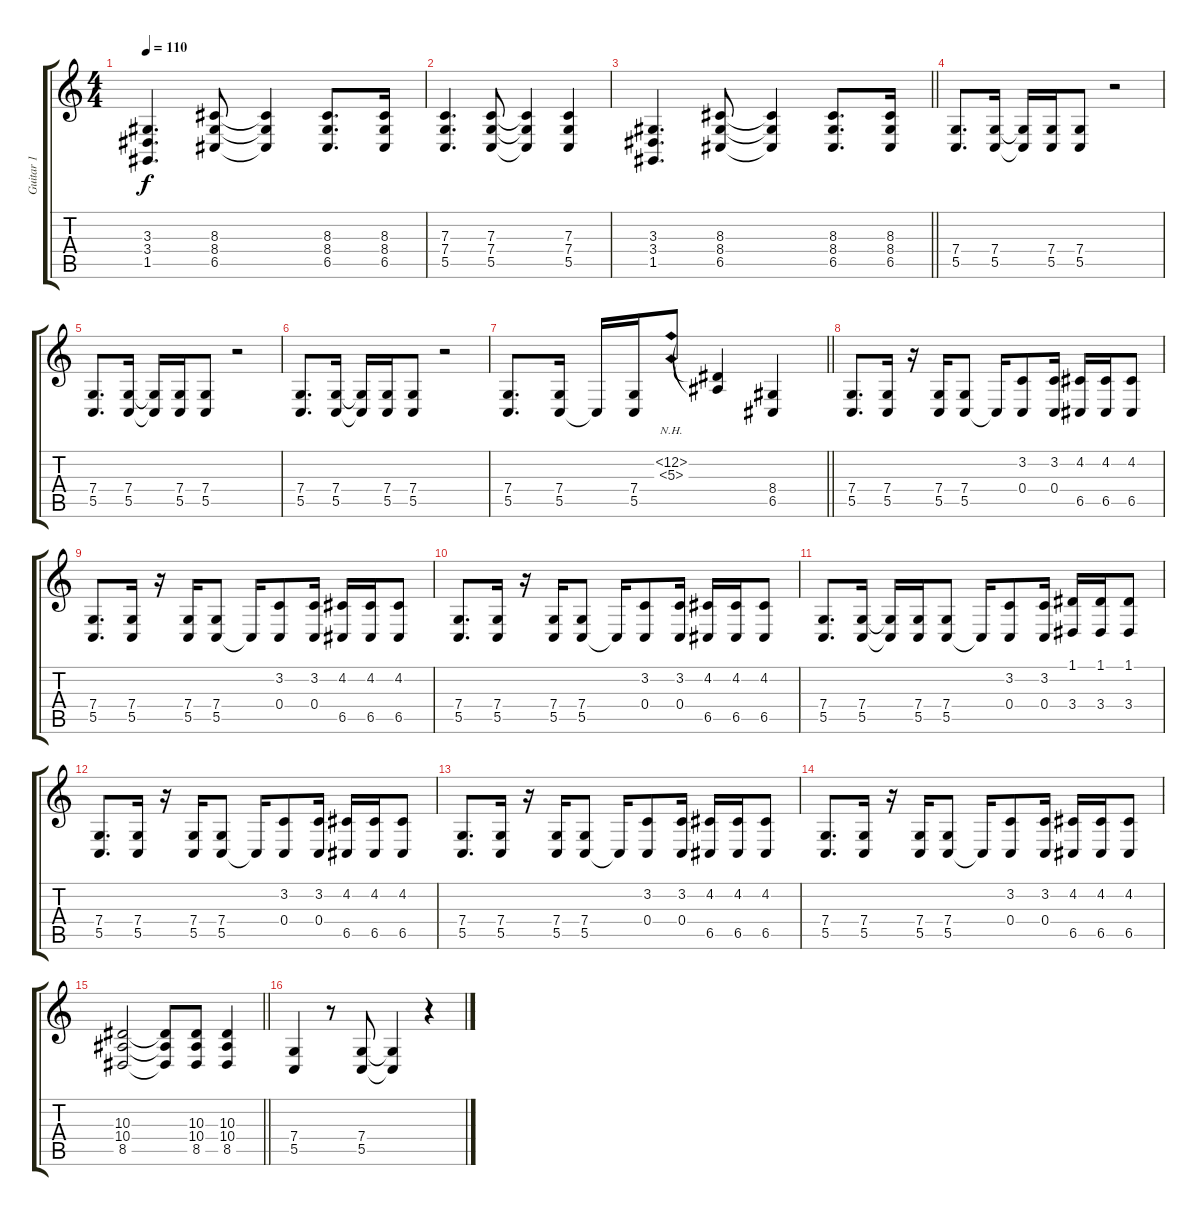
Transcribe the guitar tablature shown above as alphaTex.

\track ("Guitar 1" "Guitar 1") {instrument lead2sawtooth}
\staff {score tabs}
\tuning (D4 A3 F3 C3 G2 D2) {hide}
\ts (4 4)
\tempo 110
\clef g2
\ks c
(3.3 3.4 1.5).4{d dy f} (8.3 8.4 6.5).8 (8.3{t} 8.4{t} 6.5{t}).4 (8.3 8.4 6.5).8{d} (8.3 8.4 6.5).16 |
(7.3 7.4 5.5).4{d} (7.3 7.4 5.5).8 (7.3{t} 7.4{t} 5.5{t}).4 (7.3 7.4 5.5).4 |
\barLineRight lightlight
(3.3 3.4 1.5).4{d} (8.3 8.4 6.5).8 (8.3{t} 8.4{t} 6.5{t}).4 (8.3 8.4 6.5).8{d} (8.3 8.4 6.5).16 |
(7.4 5.5).8{d} (7.4 5.5).16 (7.4{t} 5.5{t}).16 (7.4 5.5).16 (7.4 5.5).8 r.2 |
(7.4 5.5).8{d} (7.4 5.5).16 (7.4{t} 5.5{t}).16 (7.4 5.5).16 (7.4 5.5).8 r.2 |
(7.4 5.5).8{d} (7.4 5.5).16 (7.4{t} 5.5{t}).16 (7.4 5.5).16 (7.4 5.5).8 r.2 |
\barLineRight lightlight
(7.4 5.5).8{d} (7.4 5.5).16 5.5{t}.16 (7.4 5.5).16 (6.2{nh} 5.3{nh}).8 (6.2{t} 5.3{t}).4 (8.4 6.5).4 |
(7.4 5.5).8{d} (7.4 5.5).16 r.16 (7.4 5.5).16 (7.4 5.5).8 5.5{t}.16 (3.2 0.4).8 (3.2 0.4).16 (4.2 6.5).16 (4.2 6.5).16 (4.2 6.5).8 |
(7.4 5.5).8{d} (7.4 5.5).16 r.16 (7.4 5.5).16 (7.4 5.5).8 5.5{t}.16 (3.2 0.4).8 (3.2 0.4).16 (4.2 6.5).16 (4.2 6.5).16 (4.2 6.5).8 |
(7.4 5.5).8{d} (7.4 5.5).16 r.16 (7.4 5.5).16 (7.4 5.5).8 5.5{t}.16 (3.2 0.4).8 (3.2 0.4).16 (4.2 6.5).16 (4.2 6.5).16 (4.2 6.5).8 |
(7.4 5.5).8{d} (7.4 5.5).16 (7.4{t} 5.5{t}).16 (7.4 5.5).16 (7.4 5.5).8 5.5{t}.16 (3.2 0.4).8 (3.2 0.4).16 (1.1 3.4).16 (1.1 3.4).16 (1.1 3.4).8 |
(7.4 5.5).8{d} (7.4 5.5).16 r.16 (7.4 5.5).16 (7.4 5.5).8 5.5{t}.16 (3.2 0.4).8 (3.2 0.4).16 (4.2 6.5).16 (4.2 6.5).16 (4.2 6.5).8 |
(7.4 5.5).8{d} (7.4 5.5).16 r.16 (7.4 5.5).16 (7.4 5.5).8 5.5{t}.16 (3.2 0.4).8 (3.2 0.4).16 (4.2 6.5).16 (4.2 6.5).16 (4.2 6.5).8 |
(7.4 5.5).8{d} (7.4 5.5).16 r.16 (7.4 5.5).16 (7.4 5.5).8 5.5{t}.16 (3.2 0.4).8 (3.2 0.4).16 (4.2 6.5).16 (4.2 6.5).16 (4.2 6.5).8 |
\barLineRight lightlight
(10.3 10.4 8.5).2 (10.3{t} 10.4{t} 8.5{t}).8 (10.3 10.4 8.5).8 (10.3 10.4 8.5).4 |
(7.4 5.5).4 r.8 (7.4 5.5).8 (7.4{t} 5.5{t}).4 r.4
